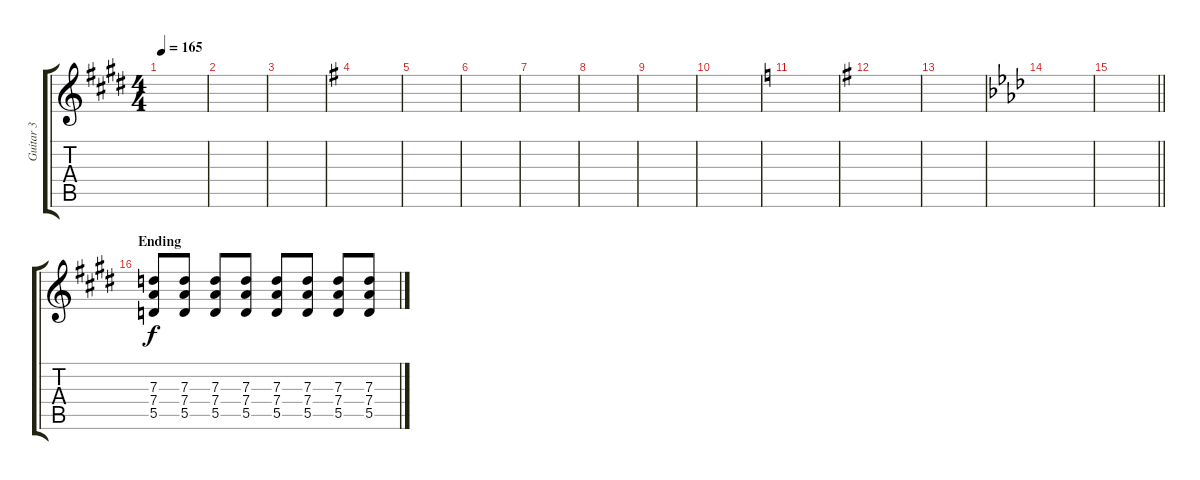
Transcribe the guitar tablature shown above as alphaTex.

\track ("Guitar 3" "Guitar 3") {instrument overdrivenguitar}
\staff {score tabs}
\tuning (E4 B3 G3 D3 A2 E2) {hide}
\ts (4 4)
\tempo 165
\clef g2
\ks e
|
|
|
\ks g
|
|
|
|
|
|
|
\ks c
|
\ks g
|
|
\ks ab
|
\barLineRight lightlight
|
\section ("" "Ending")
\ks e
(7.3 7.4 5.5).8 (7.3 7.4 5.5).8 (7.3 7.4 5.5).8 (7.3 7.4 5.5).8 (7.3 7.4 5.5).8 (7.3 7.4 5.5).8 (7.3 7.4 5.5).8 (7.3 7.4 5.5).8
